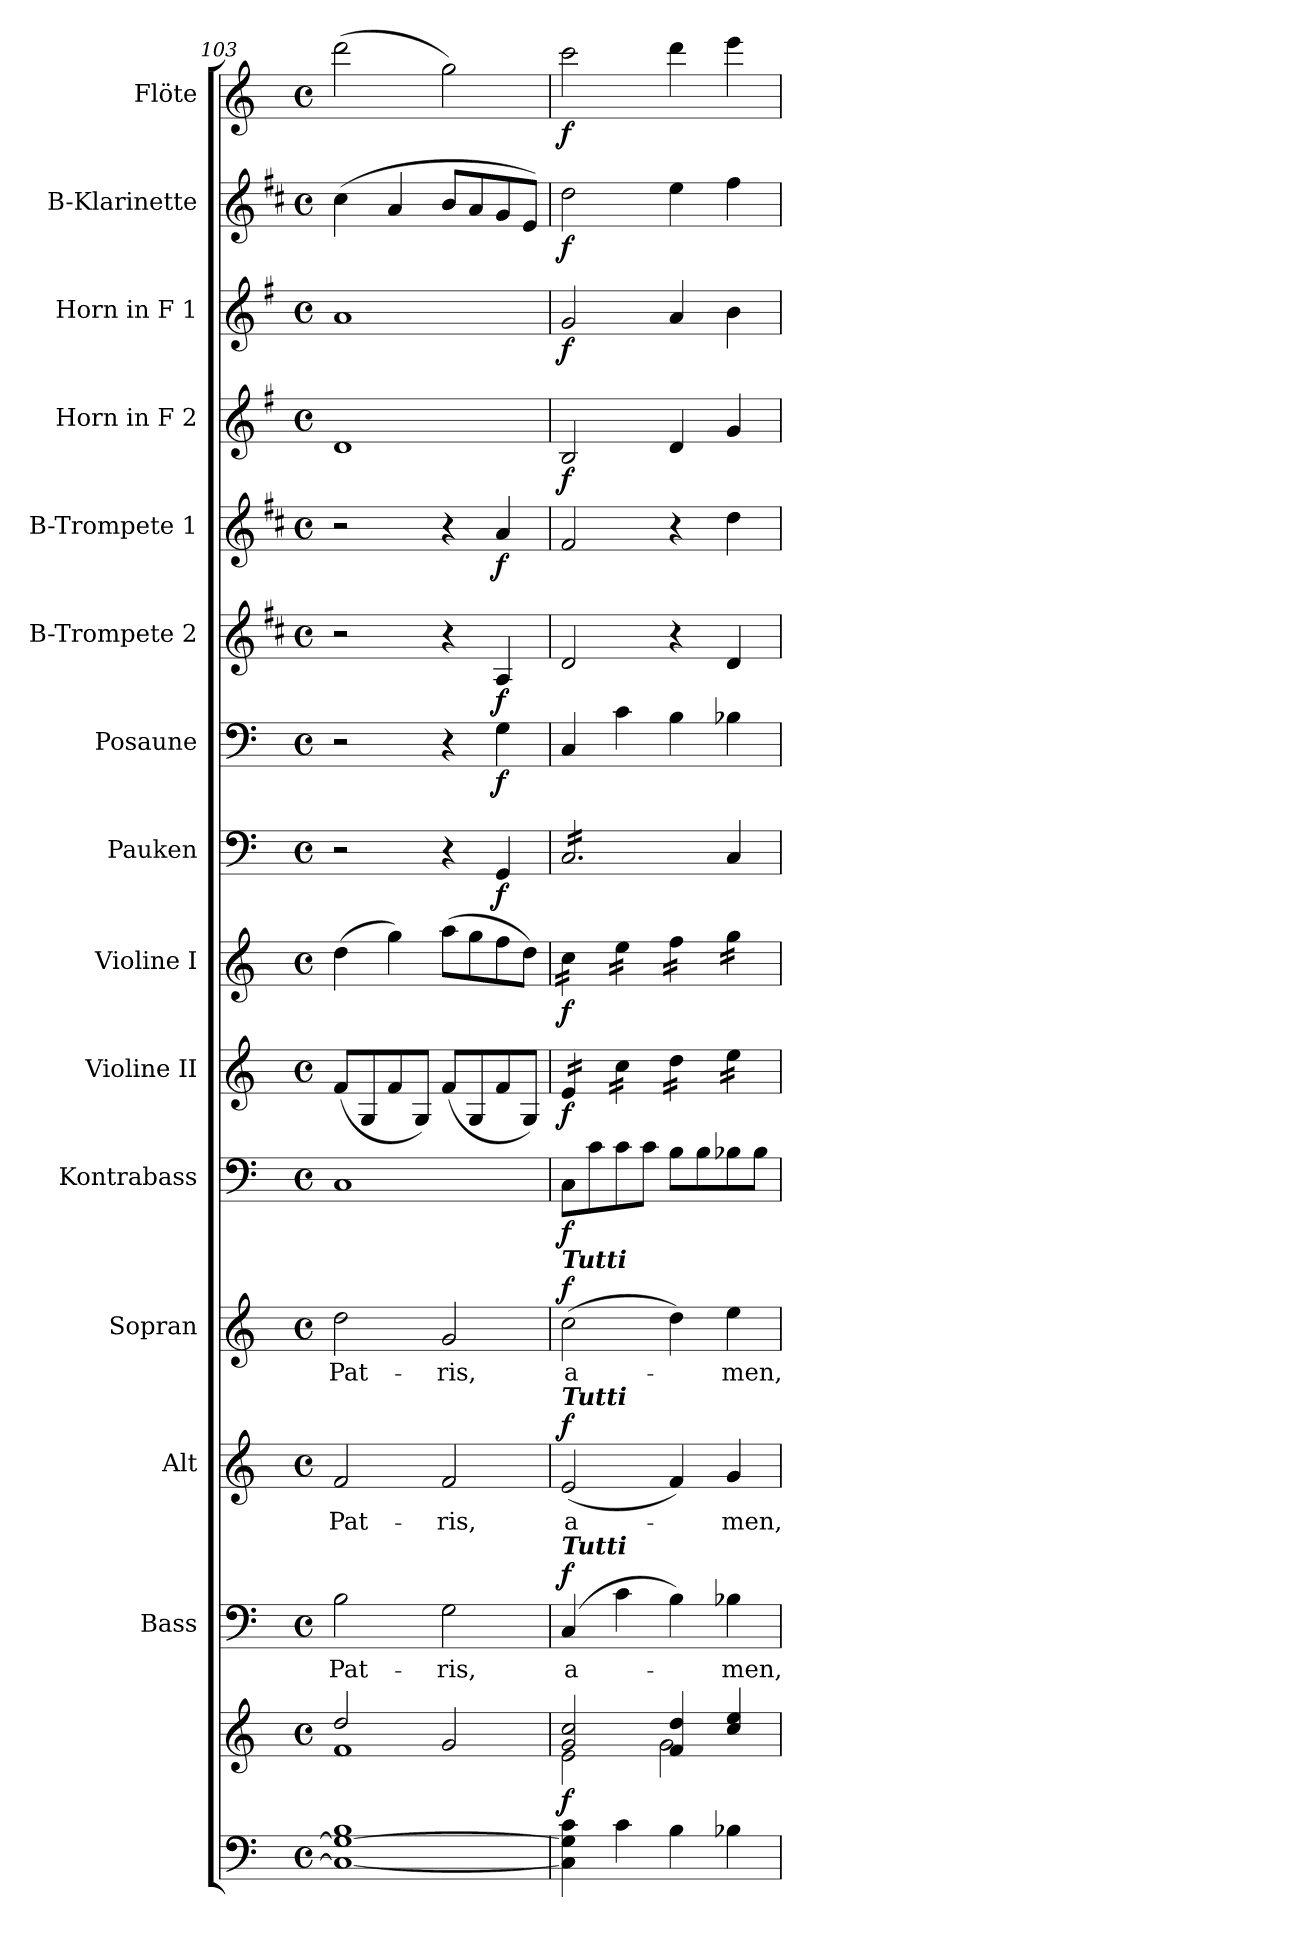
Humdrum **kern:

**kern	**kern	**dynam	**kern	**text	**dynam	**kern	**text	**dynam	**kern	**text	**dynam	**kern	**dynam	**kern	**dynam	**kern	**dynam	**kern	**dynam	**kern	**dynam	**kern	**dynam	**kern	**dynam	**kern	**dynam	**kern	**dynam	**kern	**dynam	**kern	**dynam
*part15	*part15	*part15	*part14	*part14	*part14	*part13	*part13	*part13	*part12	*part12	*part12	*part11	*part11	*part10	*part10	*part9	*part9	*part8	*part8	*part7	*part7	*part6	*part6	*part5	*part5	*part4	*part4	*part3	*part3	*part2	*part2	*part1	*part1
*staff16	*staff15	*staff15/16	*staff14	*staff14	*staff14	*staff13	*staff13	*staff13	*staff12	*staff12	*staff12	*staff11	*staff11	*staff10	*staff10	*staff9	*staff9	*staff8	*staff8	*staff7	*staff7	*staff6	*staff6	*staff5	*staff5	*staff4	*staff4	*staff3	*staff3	*staff2	*staff2	*staff1	*staff1
*	*	*	*I"Bass	*	*	*I"Alt	*	*	*I"Sopran	*	*	*I"Kontrabass	*	*I"Violine II	*	*I"Violine I	*	*I"Pauken	*	*I"Posaune	*	*I"B-Trompete 2	*	*I"B-Trompete 1	*	*I"Horn in F 2	*	*I"Horn in F 1	*	*I"B-Klarinette	*	*I"Flöte	*
*	*	*	*I'B.	*	*	*I'A.	*	*	*I'S.	*	*	*I'Kb.	*	*I'Vl. II	*	*I'Vl. I	*	*I'Pk.	*	*I'Pos.	*	*I'B Trp. 2	*	*I'B Trp. 1	*	*	*	*	*	*I'B Kl.	*	*I'Fl.	*
*clefF4	*clefG2	*	*clefF4	*	*	*clefG2	*	*	*clefG2	*	*	*clefF4	*	*clefG2	*	*clefG2	*	*clefF4	*	*clefF4	*	*clefG2	*	*clefG2	*	*clefG2	*	*clefG2	*	*clefG2	*	*clefG2	*
*	*	*	*	*	*	*	*	*	*	*	*	*ITrd7c12	*	*	*	*	*	*	*	*	*	*ITrd1c2	*	*ITrd1c2	*	*ITrd4c7	*	*ITrd4c7	*	*ITrd1c2	*	*	*
*k[]	*k[]	*	*k[]	*	*	*k[]	*	*	*k[]	*	*	*k[]	*	*k[]	*	*k[]	*	*k[]	*	*k[]	*	*k[]	*	*k[]	*	*k[]	*	*k[]	*	*k[]	*	*k[]	*
*C:	*C:	*	*C:	*	*	*C:	*	*	*C:	*	*	*C:	*	*C:	*	*C:	*	*C:	*	*C:	*	*C:	*	*C:	*	*C:	*	*C:	*	*C:	*	*C:	*
*M4/4	*M4/4	*	*M4/4	*	*	*M4/4	*	*	*M4/4	*	*	*M4/4	*	*M4/4	*	*M4/4	*	*M4/4	*	*M4/4	*	*M4/4	*	*M4/4	*	*M4/4	*	*M4/4	*	*M4/4	*	*M4/4	*
*met(c)	*met(c)	*	*met(c)	*	*	*met(c)	*	*	*met(c)	*	*	*met(c)	*	*met(c)	*	*met(c)	*	*met(c)	*	*met(c)	*	*met(c)	*	*met(c)	*	*met(c)	*	*met(c)	*	*met(c)	*	*met(c)	*
=103	=103	=103	=103	=103	=103	=103	=103	=103	=103	=103	=103	=103	=103	=103	=103	=103	=103	=103	=103	=103	=103	=103	=103	=103	=103	=103	=103	=103	=103	=103	=103	=103	=103
*	*^	*	*	*	*	*	*	*	*	*	*	*	*	*	*	*	*	*	*	*	*	*	*	*	*	*	*	*	*	*	*	*	*
!	!	!	!	!	!LO:LY:b	!	!	!LO:LY:b	!	!	!LO:LY:b	!	!	!	!	!	!	!	!	!	!	!	!	!	!	!	!	!	!	!	!	!	!	!
1C_ 1G_ 1B	2dd/	1f	.	2B\	Pat-	.	2f/	Pat-	.	2dd\	Pat-	.	1CC	.	(<8f/L	.	(>4dd\	.	2r	.	2r	.	2r	.	2r	.	1G	.	1d	.	(>4b\	.	(>2ddd\	.
.	.	.	.	.	.	.	.	.	.	.	.	.	.	.	8G/	.	.	.	.	.	.	.	.	.	.	.	.	.	.	.	.	.	.	.
.	.	.	.	.	.	.	.	.	.	.	.	.	.	.	8f/	.	4gg\)	.	.	.	.	.	.	.	.	.	.	.	.	.	4g/	.	.	.
.	.	.	.	.	.	.	.	.	.	.	.	.	.	.	8G/J)	.	.	.	.	.	.	.	.	.	.	.	.	.	.	.	.	.	.	.
!	!	!	!	!	!LO:LY:b	!	!	!LO:LY:b	!	!	!LO:LY:b	!	!	!	!	!	!	!	!	!	!	!	!	!	!	!	!	!	!	!	!	!	!	!
.	2g/	.	.	2G\	-ris,	.	2f/	-ris,	.	2g/	-ris,	.	.	.	(<8f/L	.	(>8aa\L	.	4r	.	4r	.	4r	.	4r	.	.	.	.	.	8a/L	.	2gg\)	.
.	.	.	.	.	.	.	.	.	.	.	.	.	.	.	8G/	.	8gg\	.	.	.	.	.	.	.	.	.	.	.	.	.	8g/	.	.	.
!	!	!	!	!	!	!	!	!	!	!	!	!	!	!	!	!	!	!	!	!LO:DY:b	!	!LO:DY:b	!	!LO:DY:b	!	!LO:DY:b	!	!	!	!	!	!	!	!
.	.	.	.	.	.	.	.	.	.	.	.	.	.	.	8f/	.	8ff\	.	4GG/	f	4G\	f	4G/	f	4g/	f	.	.	.	.	8f/	.	.	.
.	.	.	.	.	.	.	.	.	.	.	.	.	.	.	8G/J)	.	8dd\J)	.	.	.	.	.	.	.	.	.	.	.	.	.	8d/J)	.	.	.
!!LO:PB:g=z
=104	=104	=104	=104	=104	=104	=104	=104	=104	=104	=104	=104	=104	=104	=104	=104	=104	=104	=104	=104	=104	=104	=104	=104	=104	=104	=104	=104	=104	=104	=104	=104	=104	=104	=104
!	!	!	!	!	!	!	!	!	!	!LO:TX:a:Bi:t=Tutti	!	!	!	!	!	!	!	!	!	!	!	!	!	!	!	!	!	!	!	!	!	!	!	!
!	!	!	!	!	!	!	!LO:TX:a:Bi:t=Tutti	!	!	!	!	!	!	!	!	!	!	!	!	!	!	!	!	!	!	!	!	!	!	!	!	!	!	!
!	!	!	!	!LO:TX:a:Bi:t=Tutti	!	!	!	!	!	!	!	!	!	!	!	!	!	!	!	!	!	!	!	!	!	!	!	!	!	!	!	!	!	!
!	!	!	!LO:DY:b	!	!LO:LY:b	!LO:DY:a	!	!LO:LY:b	!LO:DY:a	!	!LO:LY:b	!LO:DY:a	!	!LO:DY:b	!	!LO:DY:b	!	!LO:DY:b	!	!	!	!	!	!	!	!	!	!LO:DY:b	!	!LO:DY:b	!	!LO:DY:b	!	!LO:DY:b
*	*	*	*	*	*	*	*	*	*	*	*	*	*	*	*tremolo	*	*	*	*	*	*	*	*	*	*	*	*	*	*	*	*	*	*	*
*	*	*	*	*	*	*	*	*	*	*	*	*	*	*	*	*	*tremolo	*	*	*	*	*	*	*	*	*	*	*	*	*	*	*	*	*
*	*	*	*	*	*	*	*	*	*	*	*	*	*	*	*	*	*	*	*tremolo	*	*	*	*	*	*	*	*	*	*	*	*	*	*	*
4C\] 4G\] 4c\	2g/ 2cc/	2e\	f	(4C/	a-	f	(<2e/	a-	f	(>2cc\	a-	f	8CC\L	f	16e/LL	f	16cc\LL	f	16C/LL	.	4C/	.	2c/	.	2e/	.	2E/	f	2c/	f	2cc\	f	2ccc\	f
.	.	.	.	.	.	.	.	.	.	.	.	.	.	.	16e/	.	16cc\	.	16C/	.	.	.	.	.	.	.	.	.	.	.	.	.	.	.
.	.	.	.	.	.	.	.	.	.	.	.	.	8C\	.	16e/	.	16cc\	.	16C/	.	.	.	.	.	.	.	.	.	.	.	.	.	.	.
.	.	.	.	.	.	.	.	.	.	.	.	.	.	.	16e/JJ	.	16cc\JJ	.	16C/	.	.	.	.	.	.	.	.	.	.	.	.	.	.	.
4c\	.	.	.	4c\	.	.	.	.	.	.	.	.	8C\	.	16cc\LL	.	16ee\LL	.	16C/	.	4c\	.	.	.	.	.	.	.	.	.	.	.	.	.
.	.	.	.	.	.	.	.	.	.	.	.	.	.	.	16cc\	.	16ee\	.	16C/	.	.	.	.	.	.	.	.	.	.	.	.	.	.	.
.	.	.	.	.	.	.	.	.	.	.	.	.	8C\J	.	16cc\	.	16ee\	.	16C/	.	.	.	.	.	.	.	.	.	.	.	.	.	.	.
.	.	.	.	.	.	.	.	.	.	.	.	.	.	.	16cc\JJ	.	16ee\JJ	.	16C/	.	.	.	.	.	.	.	.	.	.	.	.	.	.	.
4B\	4f/ 4dd/	2g\	.	4B\)	.	.	4f/)	.	.	4dd\)	.	.	8BB\L	.	16dd\LL	.	16ff\LL	.	16C/	.	4B\	.	4r	.	4r	.	4G/	.	4d/	.	4dd\	.	4ddd\	.
.	.	.	.	.	.	.	.	.	.	.	.	.	.	.	16dd\	.	16ff\	.	16C/	.	.	.	.	.	.	.	.	.	.	.	.	.	.	.
.	.	.	.	.	.	.	.	.	.	.	.	.	8BB\	.	16dd\	.	16ff\	.	16C/	.	.	.	.	.	.	.	.	.	.	.	.	.	.	.
.	.	.	.	.	.	.	.	.	.	.	.	.	.	.	16dd\JJ	.	16ff\JJ	.	16C/JJ	.	.	.	.	.	.	.	.	.	.	.	.	.	.	.
*	*	*	*	*	*	*	*	*	*	*	*	*	*	*	*	*	*	*	*Xtremolo	*	*	*	*	*	*	*	*	*	*	*	*	*	*	*
!	!	!	!	!	!LO:LY:b	!	!	!LO:LY:b	!	!	!LO:LY:b	!	!	!	!	!	!	!	!	!	!	!	!	!	!	!	!	!	!	!	!	!	!	!
4B-X\	4cc/ 4ee/	.	.	4B-X\	-men,	.	4g/	-men,	.	4ee\	-men,	.	8BB-X\	.	16ee\LL	.	16gg\LL	.	4C/	.	4B-X\	.	4c/	.	4cc\	.	4c/	.	4e\	.	4ee\	.	4eee\	.
.	.	.	.	.	.	.	.	.	.	.	.	.	.	.	16ee\	.	16gg\	.	.	.	.	.	.	.	.	.	.	.	.	.	.	.	.	.
.	.	.	.	.	.	.	.	.	.	.	.	.	8BB-\J	.	16ee\	.	16gg\	.	.	.	.	.	.	.	.	.	.	.	.	.	.	.	.	.
.	.	.	.	.	.	.	.	.	.	.	.	.	.	.	16ee\JJ	.	16gg\JJ	.	.	.	.	.	.	.	.	.	.	.	.	.	.	.	.	.
*	*	*	*	*	*	*	*	*	*	*	*	*	*	*	*	*	*Xtremolo	*	*	*	*	*	*	*	*	*	*	*	*	*	*	*	*	*
*	*	*	*	*	*	*	*	*	*	*	*	*	*	*	*Xtremolo	*	*	*	*	*	*	*	*	*	*	*	*	*	*	*	*	*	*	*
*	*v	*v	*	*	*	*	*	*	*	*	*	*	*	*	*	*	*	*	*	*	*	*	*	*	*	*	*	*	*	*	*	*	*	*
=	=	=	=	=	=	=	=	=	=	=	=	=	=	=	=	=	=	=	=	=	=	=	=	=	=	=	=	=	=	=	=	=	=
*-	*-	*-	*-	*-	*-	*-	*-	*-	*-	*-	*-	*-	*-	*-	*-	*-	*-	*-	*-	*-	*-	*-	*-	*-	*-	*-	*-	*-	*-	*-	*-	*-	*-
